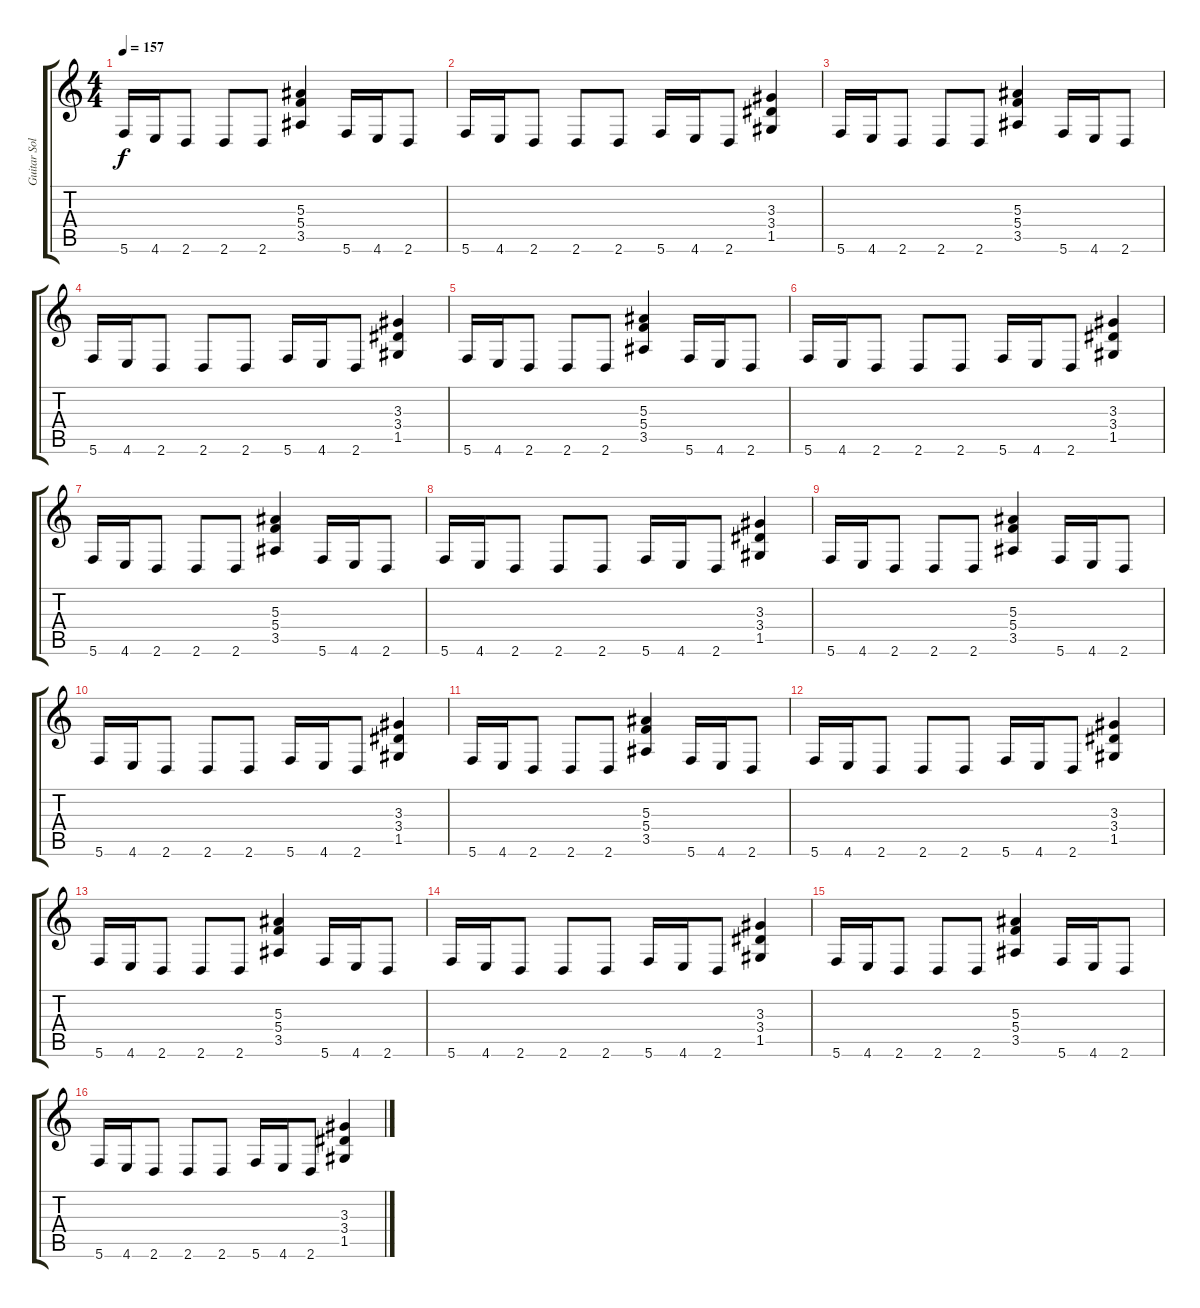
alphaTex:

\track ("Guitar Solo" "Guitar Sol") {instrument overdrivenguitar}
\staff {score tabs}
\tuning (D4 A3 F3 C3 G2 C2) {hide}
\ts (4 4)
\tempo 157
\clef g2
\ks c
5.6.16{dy f} 4.6.16 2.6.8 2.6.8 2.6.8 (5.3 5.4 3.5).4 5.6.16 4.6.16 2.6.8 |
5.6.16 4.6.16 2.6.8 2.6.8 2.6.8 5.6.16 4.6.16 2.6.8 (3.3 3.4 1.5).4 |
5.6.16 4.6.16 2.6.8 2.6.8 2.6.8 (5.3 5.4 3.5).4 5.6.16 4.6.16 2.6.8 |
5.6.16 4.6.16 2.6.8 2.6.8 2.6.8 5.6.16 4.6.16 2.6.8 (3.3 3.4 1.5).4 |
5.6.16 4.6.16 2.6.8 2.6.8 2.6.8 (5.3 5.4 3.5).4 5.6.16 4.6.16 2.6.8 |
5.6.16 4.6.16 2.6.8 2.6.8 2.6.8 5.6.16 4.6.16 2.6.8 (3.3 3.4 1.5).4 |
5.6.16 4.6.16 2.6.8 2.6.8 2.6.8 (5.3 5.4 3.5).4 5.6.16 4.6.16 2.6.8 |
5.6.16 4.6.16 2.6.8 2.6.8 2.6.8 5.6.16 4.6.16 2.6.8 (3.3 3.4 1.5).4 |
5.6.16 4.6.16 2.6.8 2.6.8 2.6.8 (5.3 5.4 3.5).4 5.6.16 4.6.16 2.6.8 |
5.6.16 4.6.16 2.6.8 2.6.8 2.6.8 5.6.16 4.6.16 2.6.8 (3.3 3.4 1.5).4 |
5.6.16 4.6.16 2.6.8 2.6.8 2.6.8 (5.3 5.4 3.5).4 5.6.16 4.6.16 2.6.8 |
5.6.16 4.6.16 2.6.8 2.6.8 2.6.8 5.6.16 4.6.16 2.6.8 (3.3 3.4 1.5).4 |
5.6.16 4.6.16 2.6.8 2.6.8 2.6.8 (5.3 5.4 3.5).4 5.6.16 4.6.16 2.6.8 |
5.6.16 4.6.16 2.6.8 2.6.8 2.6.8 5.6.16 4.6.16 2.6.8 (3.3 3.4 1.5).4 |
5.6.16 4.6.16 2.6.8 2.6.8 2.6.8 (5.3 5.4 3.5).4 5.6.16 4.6.16 2.6.8 |
5.6.16 4.6.16 2.6.8 2.6.8 2.6.8 5.6.16 4.6.16 2.6.8 (3.3 3.4 1.5).4
